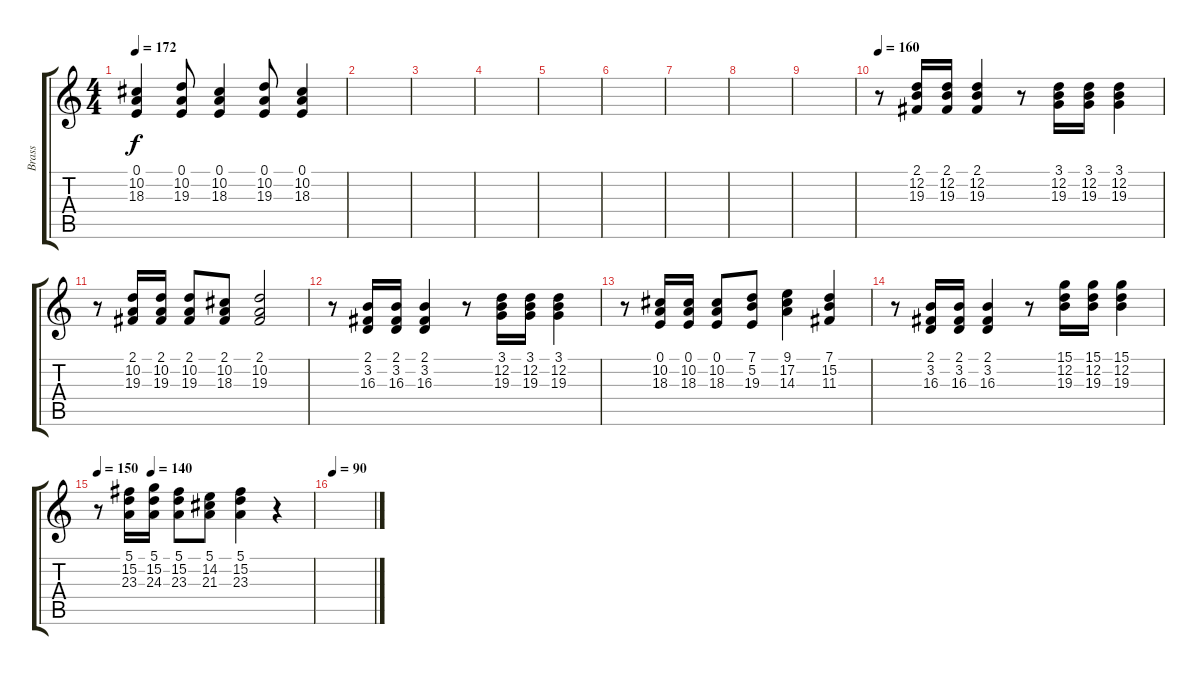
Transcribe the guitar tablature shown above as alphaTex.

\track ("Brass" "Brass") {instrument trombone}
\staff {score tabs}
\tuning (E4 B3 G3 D3 A2 E2) {hide}
\ts (4 4)
\tempo 172
\clef g2
\ks c
(0.1 10.2 18.3).4{dy f} (0.1 10.2 19.3).8 (0.1 10.2 18.3).4 (0.1 10.2 19.3).8 (0.1 10.2 18.3).4 |
|
|
|
|
|
|
|
|
\tempo 160
r.8{volume 16 balance 8} (2.1 12.2 19.3).16 (2.1 12.2 19.3).16 (2.1 12.2 19.3).4 r.8 (3.1 12.2 19.3).16 (3.1 12.2 19.3).16 (3.1 12.2 19.3).4 |
r.8 (2.1 10.2 19.3).16 (2.1 10.2 19.3).16 (2.1 10.2 19.3).8 (2.1 10.2 18.3).8 (2.1 10.2 19.3).2 |
r.8 (2.1 3.2 16.3).16 (2.1 3.2 16.3).16 (2.1 3.2 16.3).4 r.8 (3.1 12.2 19.3).16 (3.1 12.2 19.3).16 (3.1 12.2 19.3).4 |
r.8 (0.1 10.2 18.3).16 (0.1 10.2 18.3).16 (0.1 10.2 18.3).8 (7.1 5.2 19.3).8 (9.1 17.2 14.3).4 (7.1 15.2 11.3).4 |
r.8 (2.1 3.2 16.3).16 (2.1 3.2 16.3).16 (2.1 3.2 16.3).4 r.8 (15.1 12.2 19.3).16 (15.1 12.2 19.3).16 (15.1 12.2 19.3).4 |
\tempo 115
\tempo 150
\tempo (140 0.25)
r.8 (5.1 15.2 23.3).16 (5.1 15.2 24.3).16 (5.1 15.2 23.3).8 (5.1 14.2 21.3).8 (5.1 15.2 23.3).4 r.4 |
\tempo 90
